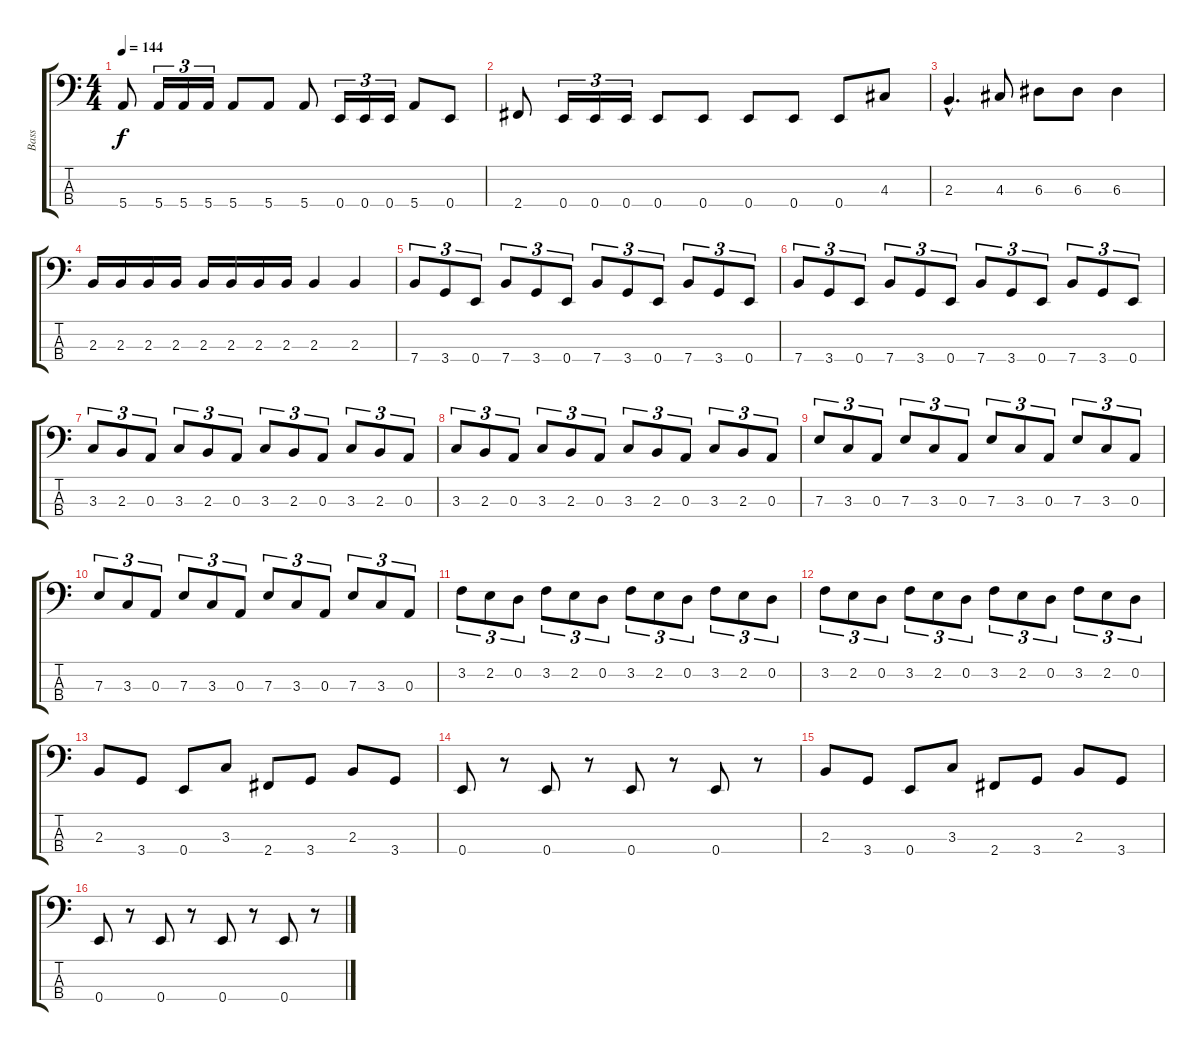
\track ("Bass" "Bass") {instrument electricbassfinger}
\staff {score tabs}
\tuning (G2 D2 A1 E1) {hide}
\ts (4 4)
\tempo 144
\clef f4
\ks c
5.4.8{dy f} 5.4.16{tu (3 2)} 5.4.16{tu (3 2)} 5.4.16{tu (3 2)} 5.4.8 5.4.8 5.4.8 0.4.16{tu (3 2)} 0.4.16{tu (3 2)} 0.4.16{tu (3 2)} 5.4.8 0.4.8 |
2.4.8 0.4.16{tu (3 2)} 0.4.16{tu (3 2)} 0.4.16{tu (3 2)} 0.4.8 0.4.8 0.4.8 0.4.8 0.4.8 4.3.8 |
2.3{hac}.4{d} 4.3.8 6.3.8 6.3.8 6.3.4 |
2.3.16 2.3.16 2.3.16 2.3.16 2.3.16 2.3.16 2.3.16 2.3.16 2.3.4 2.3.4 |
7.4.8{tu (3 2)} 3.4.8{tu (3 2)} 0.4.8{tu (3 2)} 7.4.8{tu (3 2)} 3.4.8{tu (3 2)} 0.4.8{tu (3 2)} 7.4.8{tu (3 2)} 3.4.8{tu (3 2)} 0.4.8{tu (3 2)} 7.4.8{tu (3 2)} 3.4.8{tu (3 2)} 0.4.8{tu (3 2)} |
7.4.8{tu (3 2)} 3.4.8{tu (3 2)} 0.4.8{tu (3 2)} 7.4.8{tu (3 2)} 3.4.8{tu (3 2)} 0.4.8{tu (3 2)} 7.4.8{tu (3 2)} 3.4.8{tu (3 2)} 0.4.8{tu (3 2)} 7.4.8{tu (3 2)} 3.4.8{tu (3 2)} 0.4.8{tu (3 2)} |
3.3.8{tu (3 2)} 2.3.8{tu (3 2)} 0.3.8{tu (3 2)} 3.3.8{tu (3 2)} 2.3.8{tu (3 2)} 0.3.8{tu (3 2)} 3.3.8{tu (3 2)} 2.3.8{tu (3 2)} 0.3.8{tu (3 2)} 3.3.8{tu (3 2)} 2.3.8{tu (3 2)} 0.3.8{tu (3 2)} |
3.3.8{tu (3 2)} 2.3.8{tu (3 2)} 0.3.8{tu (3 2)} 3.3.8{tu (3 2)} 2.3.8{tu (3 2)} 0.3.8{tu (3 2)} 3.3.8{tu (3 2)} 2.3.8{tu (3 2)} 0.3.8{tu (3 2)} 3.3.8{tu (3 2)} 2.3.8{tu (3 2)} 0.3.8{tu (3 2)} |
7.3.8{tu (3 2)} 3.3.8{tu (3 2)} 0.3.8{tu (3 2)} 7.3.8{tu (3 2)} 3.3.8{tu (3 2)} 0.3.8{tu (3 2)} 7.3.8{tu (3 2)} 3.3.8{tu (3 2)} 0.3.8{tu (3 2)} 7.3.8{tu (3 2)} 3.3.8{tu (3 2)} 0.3.8{tu (3 2)} |
7.3.8{tu (3 2)} 3.3.8{tu (3 2)} 0.3.8{tu (3 2)} 7.3.8{tu (3 2)} 3.3.8{tu (3 2)} 0.3.8{tu (3 2)} 7.3.8{tu (3 2)} 3.3.8{tu (3 2)} 0.3.8{tu (3 2)} 7.3.8{tu (3 2)} 3.3.8{tu (3 2)} 0.3.8{tu (3 2)} |
3.2.8{tu (3 2)} 2.2.8{tu (3 2)} 0.2.8{tu (3 2)} 3.2.8{tu (3 2)} 2.2.8{tu (3 2)} 0.2.8{tu (3 2)} 3.2.8{tu (3 2)} 2.2.8{tu (3 2)} 0.2.8{tu (3 2)} 3.2.8{tu (3 2)} 2.2.8{tu (3 2)} 0.2.8{tu (3 2)} |
3.2.8{tu (3 2)} 2.2.8{tu (3 2)} 0.2.8{tu (3 2)} 3.2.8{tu (3 2)} 2.2.8{tu (3 2)} 0.2.8{tu (3 2)} 3.2.8{tu (3 2)} 2.2.8{tu (3 2)} 0.2.8{tu (3 2)} 3.2.8{tu (3 2)} 2.2.8{tu (3 2)} 0.2.8{tu (3 2)} |
2.3.8 3.4.8 0.4.8 3.3.8 2.4.8 3.4.8 2.3.8 3.4.8 |
0.4.8 r.8 0.4.8 r.8 0.4.8 r.8 0.4.8 r.8 |
2.3.8 3.4.8 0.4.8 3.3.8 2.4.8 3.4.8 2.3.8 3.4.8 |
0.4.8 r.8 0.4.8 r.8 0.4.8 r.8 0.4.8 r.8
